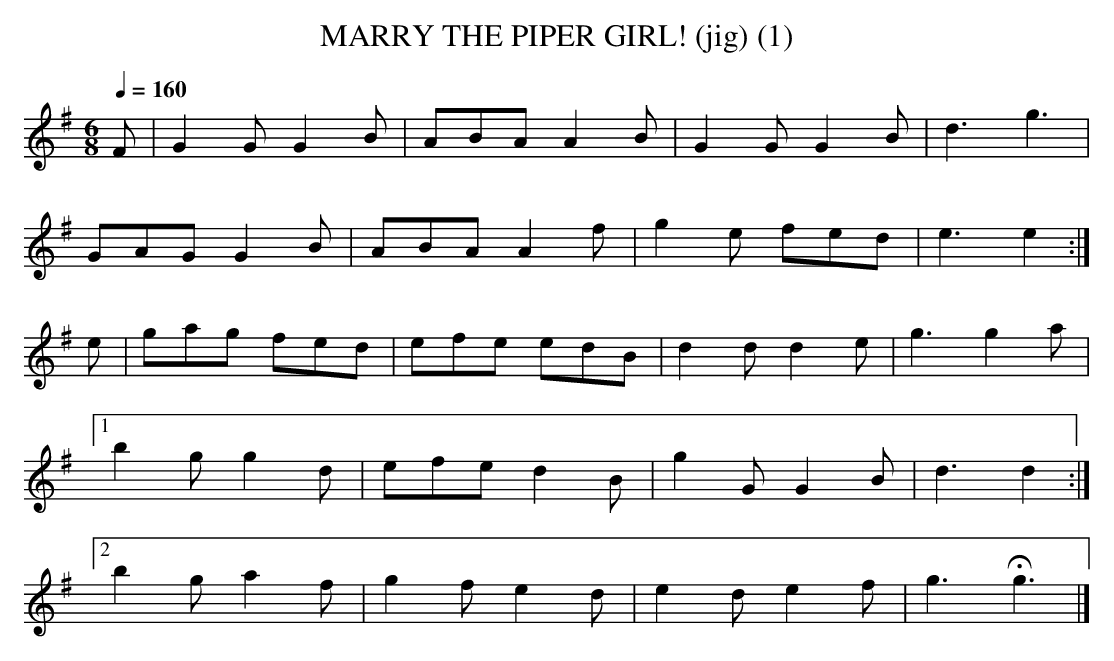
X:1
T:MARRY THE PIPER GIRL! (jig) (1)
Q:1/4=160
M:6/8
L:1/8
K:G
F|G2G G2B|ABA A2B|G2G G2B|d3g3|
GAG G2B|ABA A2f|g2e fed|e3e2:|
e|gag fed|efe edB|d2d d2e|g3g2a|
[1 b2g g2d|efe d2B|g2G G2B|d3d2 :|
[2 b2g a2f|g2f e2d|e2d e2f|g3Hg3|]
